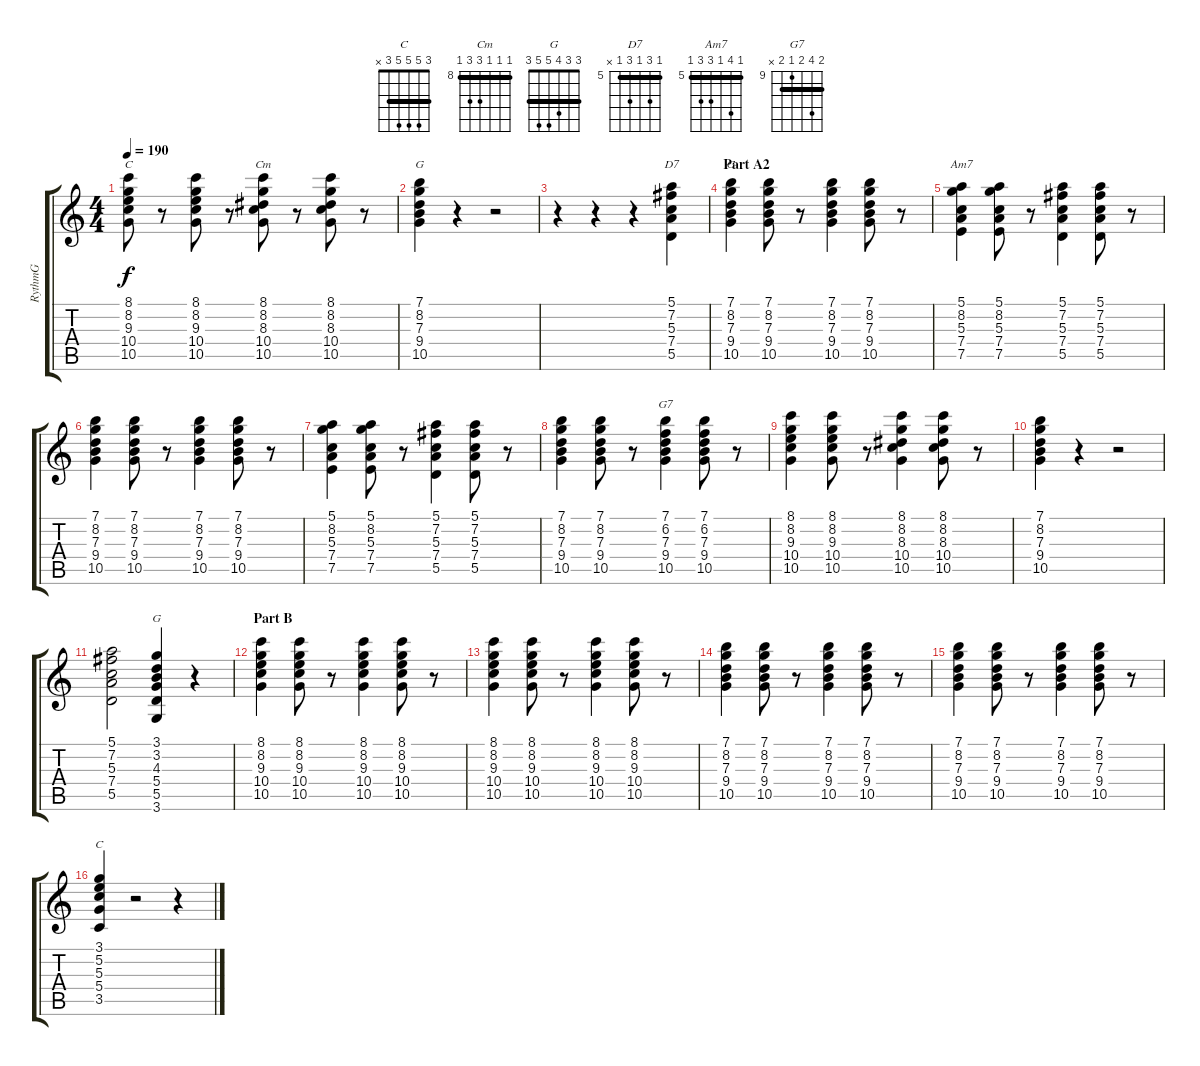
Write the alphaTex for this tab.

\track ("RythmG" "RythmG") {instrument acousticguitarsteel}
\staff {score tabs}
\tuning (E4 B3 G3 D3 A2 E2) {hide}
\chord ("C" 8 8 9 10 10 8) {firstfret 8 barre 8}
\chord ("Cm" 8 8 8 10 10 8) {firstfret 8 barre 8}
\chord ("G" 7 8 7 0 10 x) {firstfret 7 barre 7}
\chord ("D7" 5 7 5 7 5 x) {firstfret 5 barre 5}
\chord ("G" 7 8 7 9 10 x) {firstfret 7 barre 7}
\chord ("Am7" 5 8 5 7 7 5) {firstfret 5 barre 5}
\chord ("G7" 10 12 10 9 10 x) {firstfret 9 barre 10}
\chord ("G" 3 3 4 5 5 3) {barre 3}
\chord ("C" 3 5 5 5 3 x) {barre 3}
\ts (4 4)
\tempo 190
\clef g2
\ks c
(8.1 8.2 9.3 10.4 10.5).8{ch "C" dy f} r.8 (8.1 8.2 9.3 10.4 10.5).8 r.8 (8.1 8.2 8.3 10.4 10.5).8{ch "Cm"} r.8 (8.1 8.2 8.3 10.4 10.5).8 r.8 |
(7.1 8.2 7.3 9.4 10.5).4{ch "G"} r.4 r.2 |
r.4 r.4 r.4 (5.1 7.2 5.3 7.4 5.5).4{ch "D7"} |
\section ("" "Part A2")
(7.1 8.2 7.3 9.4 10.5).4{ch "G"} (7.1 8.2 7.3 9.4 10.5).8 r.8 (7.1 8.2 7.3 9.4 10.5).4 (7.1 8.2 7.3 9.4 10.5).8 r.8 |
(5.1 8.2 5.3 7.4 7.5).4{ch "Am7"} (5.1 8.2 5.3 7.4 7.5).8 r.8 (5.1 7.2 5.3 7.4 5.5).4 (5.1 7.2 5.3 7.4 5.5).8 r.8 |
(7.1 8.2 7.3 9.4 10.5).4 (7.1 8.2 7.3 9.4 10.5).8 r.8 (7.1 8.2 7.3 9.4 10.5).4 (7.1 8.2 7.3 9.4 10.5).8 r.8 |
(5.1 8.2 5.3 7.4 7.5).4 (5.1 8.2 5.3 7.4 7.5).8 r.8 (5.1 7.2 5.3 7.4 5.5).4 (5.1 7.2 5.3 7.4 5.5).8 r.8 |
(7.1 8.2 7.3 9.4 10.5).4 (7.1 8.2 7.3 9.4 10.5).8 r.8 (7.1 6.2 7.3 9.4 10.5).4{ch "G7"} (7.1 6.2 7.3 9.4 10.5).8 r.8 |
(8.1 8.2 9.3 10.4 10.5).4 (8.1 8.2 9.3 10.4 10.5).8 r.8 (8.1 8.2 8.3 10.4 10.5).4 (8.1 8.2 8.3 10.4 10.5).8 r.8 |
(7.1 8.2 7.3 9.4 10.5).4 r.4 r.2 |
(5.1 7.2 5.3 7.4 5.5).2 (3.1 3.2 4.3 5.4 5.5 3.6).4{ch "G"} r.4 |
\section ("" "Part B")
(8.1 8.2 9.3 10.4 10.5).4 (8.1 8.2 9.3 10.4 10.5).8 r.8 (8.1 8.2 9.3 10.4 10.5).4 (8.1 8.2 9.3 10.4 10.5).8 r.8 |
(8.1 8.2 9.3 10.4 10.5).4 (8.1 8.2 9.3 10.4 10.5).8 r.8 (8.1 8.2 9.3 10.4 10.5).4 (8.1 8.2 9.3 10.4 10.5).8 r.8 |
(7.1 8.2 7.3 9.4 10.5).4 (7.1 8.2 7.3 9.4 10.5).8 r.8 (7.1 8.2 7.3 9.4 10.5).4 (7.1 8.2 7.3 9.4 10.5).8 r.8 |
(7.1 8.2 7.3 9.4 10.5).4 (7.1 8.2 7.3 9.4 10.5).8 r.8 (7.1 8.2 7.3 9.4 10.5).4 (7.1 8.2 7.3 9.4 10.5).8 r.8 |
(3.1 5.2 5.3 5.4 3.5).4{ch "C"} r.2 r.4
